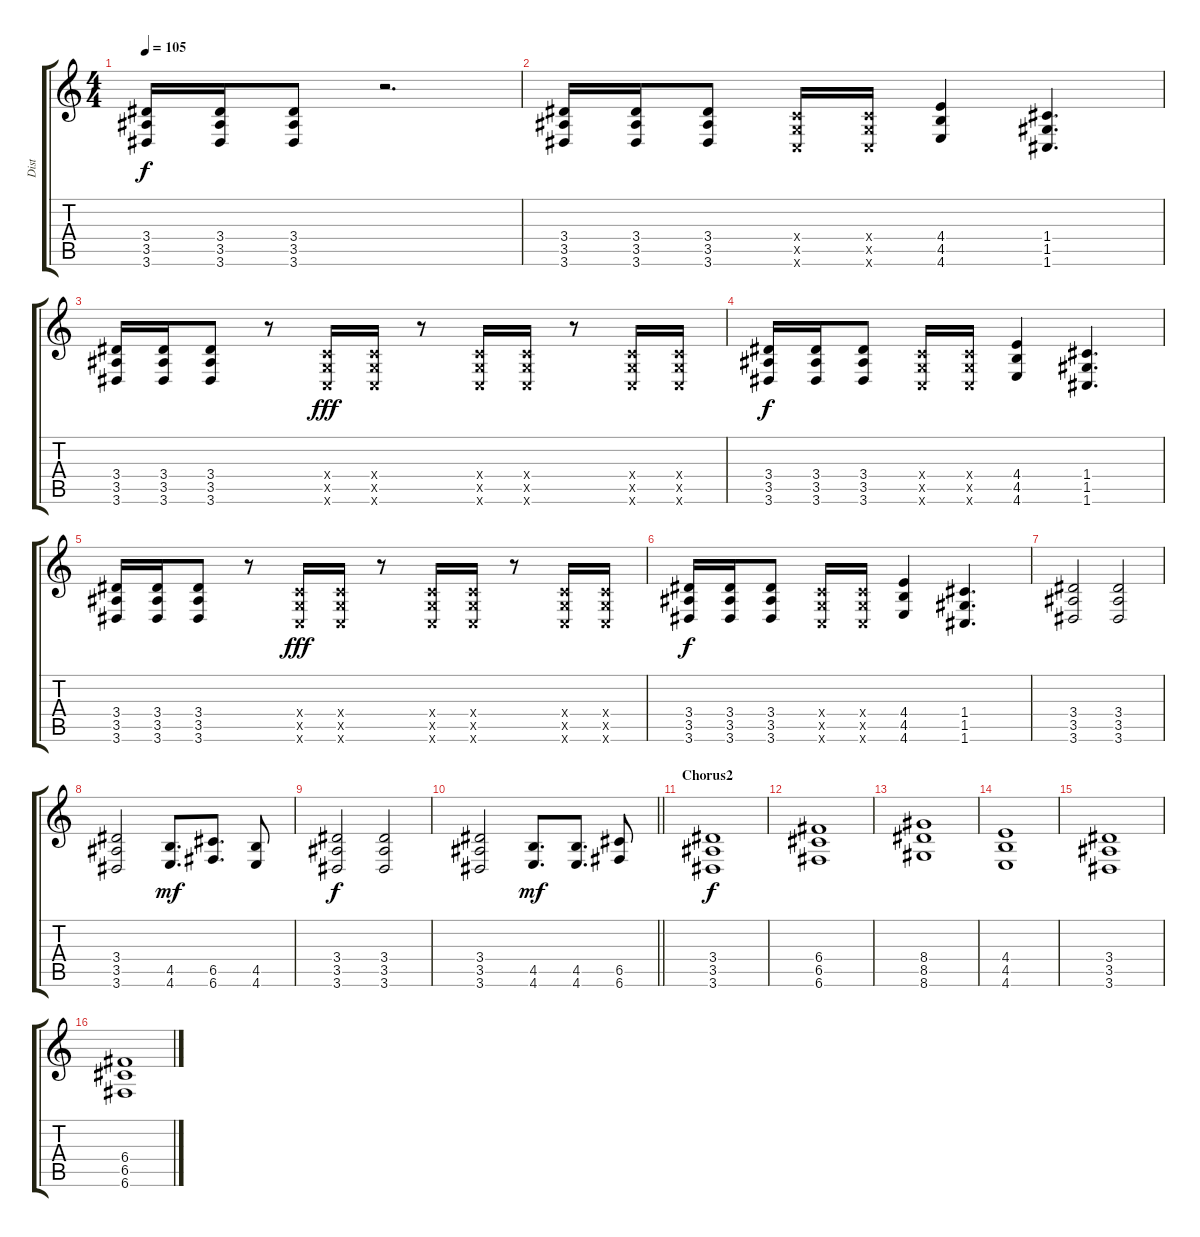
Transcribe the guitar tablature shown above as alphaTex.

\track ("Dist" "Dist") {instrument distortionguitar}
\staff {score tabs}
\tuning (D4 A3 F3 C3 G2 C2) {hide}
\ts (4 4)
\tempo 105
\clef g2
\ks c
(3.4 3.5 3.6).16{dy f} (3.4 3.5 3.6).16 (3.4 3.5 3.6).8 r.2{d} |
(3.4 3.5 3.6).16 (3.4 3.5 3.6).16 (3.4 3.5 3.6).8 (0.4{x} 0.5{x} 0.6{x}).16 (0.4{x} 0.5{x} 0.6{x}).16 (4.4 4.5 4.6).4 (1.4 1.5 1.6).4{d} |
(3.4 3.5 3.6).16 (3.4 3.5 3.6).16 (3.4 3.5 3.6).8 r.8 (0.4{x} 0.5{x} 0.6{x}).16{dy fff} (0.4{x} 0.5{x} 0.6{x}).16 r.8 (0.4{x} 0.5{x} 0.6{x}).16 (0.4{x} 0.5{x} 0.6{x}).16 r.8 (0.4{x} 0.5{x} 0.6{x}).16 (0.4{x} 0.5{x} 0.6{x}).16 |
(3.4 3.5 3.6).16{dy f} (3.4 3.5 3.6).16 (3.4 3.5 3.6).8 (0.4{x} 0.5{x} 0.6{x}).16 (0.4{x} 0.5{x} 0.6{x}).16 (4.4 4.5 4.6).4 (1.4 1.5 1.6).4{d} |
(3.4 3.5 3.6).16 (3.4 3.5 3.6).16 (3.4 3.5 3.6).8 r.8 (0.4{x} 0.5{x} 0.6{x}).16{dy fff} (0.4{x} 0.5{x} 0.6{x}).16 r.8 (0.4{x} 0.5{x} 0.6{x}).16 (0.4{x} 0.5{x} 0.6{x}).16 r.8 (0.4{x} 0.5{x} 0.6{x}).16 (0.4{x} 0.5{x} 0.6{x}).16 |
(3.4 3.5 3.6).16{dy f} (3.4 3.5 3.6).16 (3.4 3.5 3.6).8 (0.4{x} 0.5{x} 0.6{x}).16 (0.4{x} 0.5{x} 0.6{x}).16 (4.4 4.5 4.6).4 (1.4 1.5 1.6).4{d} |
(3.4 3.5 3.6).2 (3.4 3.5 3.6).2 |
(3.4 3.5 3.6).2 (4.5 4.6).8{d dy mf} (6.5 6.6).8{d} (4.5 4.6).8 |
(3.4 3.5 3.6).2{dy f} (3.4 3.5 3.6).2 |
\barLineRight lightlight
(3.4 3.5 3.6).2 (4.5 4.6).8{d dy mf} (4.5 4.6).8{d} (6.5 6.6).8 |
\section ("" "Chorus2")
(3.4 3.5 3.6).1{dy f} |
(6.4 6.5 6.6).1 |
(8.4 8.5 8.6).1 |
(4.4 4.5 4.6).1 |
(3.4 3.5 3.6).1 |
(6.4 6.5 6.6).1
